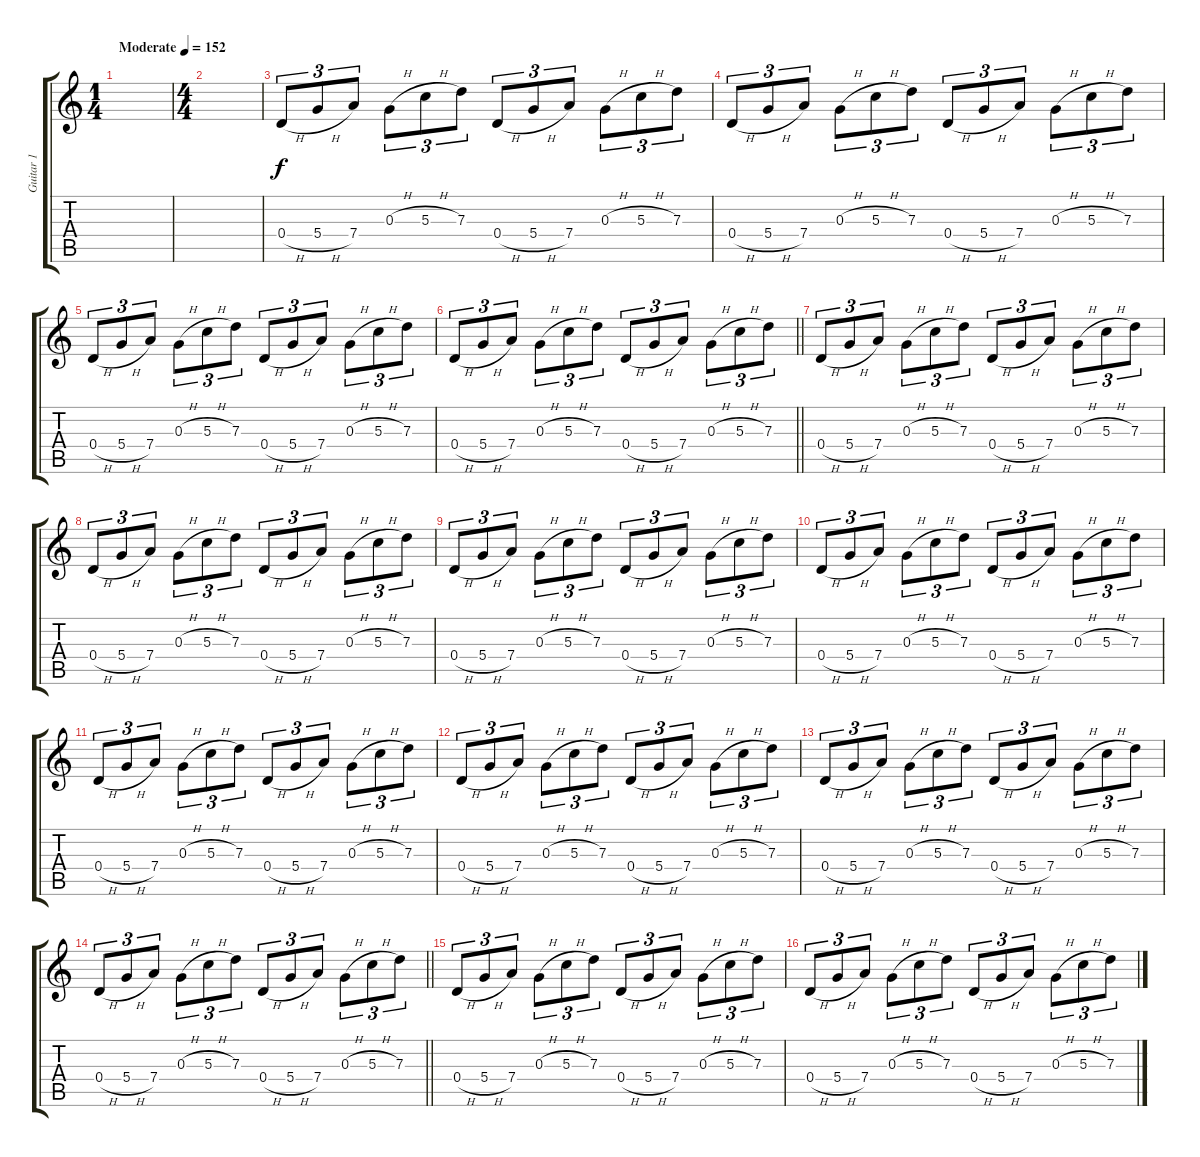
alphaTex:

\track ("Guitar 1" "Guitar 1") {instrument overdrivenguitar}
\staff {score tabs}
\tuning (E4 B3 G3 D3 A2 E2) {hide}
\ts (1 4)
\tempo (152 "Moderate")
\clef g2
\ks c
|
\ts (4 4)
|
0.4{h}.8{tu (3 2)} 5.4{h}.8{tu (3 2)} 7.4.8{tu (3 2)} 0.3{h}.8{tu (3 2)} 5.3{h}.8{tu (3 2)} 7.3.8{tu (3 2)} 0.4{h}.8{tu (3 2)} 5.4{h}.8{tu (3 2)} 7.4.8{tu (3 2)} 0.3{h}.8{tu (3 2)} 5.3{h}.8{tu (3 2)} 7.3.8{tu (3 2)} |
0.4{h}.8{tu (3 2)} 5.4{h}.8{tu (3 2)} 7.4.8{tu (3 2)} 0.3{h}.8{tu (3 2)} 5.3{h}.8{tu (3 2)} 7.3.8{tu (3 2)} 0.4{h}.8{tu (3 2)} 5.4{h}.8{tu (3 2)} 7.4.8{tu (3 2)} 0.3{h}.8{tu (3 2)} 5.3{h}.8{tu (3 2)} 7.3.8{tu (3 2)} |
0.4{h}.8{tu (3 2)} 5.4{h}.8{tu (3 2)} 7.4.8{tu (3 2)} 0.3{h}.8{tu (3 2)} 5.3{h}.8{tu (3 2)} 7.3.8{tu (3 2)} 0.4{h}.8{tu (3 2)} 5.4{h}.8{tu (3 2)} 7.4.8{tu (3 2)} 0.3{h}.8{tu (3 2)} 5.3{h}.8{tu (3 2)} 7.3.8{tu (3 2)} |
\barLineRight lightlight
0.4{h}.8{tu (3 2)} 5.4{h}.8{tu (3 2)} 7.4.8{tu (3 2)} 0.3{h}.8{tu (3 2)} 5.3{h}.8{tu (3 2)} 7.3.8{tu (3 2)} 0.4{h}.8{tu (3 2)} 5.4{h}.8{tu (3 2)} 7.4.8{tu (3 2)} 0.3{h}.8{tu (3 2)} 5.3{h}.8{tu (3 2)} 7.3.8{tu (3 2)} |
0.4{h}.8{tu (3 2)} 5.4{h}.8{tu (3 2)} 7.4.8{tu (3 2)} 0.3{h}.8{tu (3 2)} 5.3{h}.8{tu (3 2)} 7.3.8{tu (3 2)} 0.4{h}.8{tu (3 2)} 5.4{h}.8{tu (3 2)} 7.4.8{tu (3 2)} 0.3{h}.8{tu (3 2)} 5.3{h}.8{tu (3 2)} 7.3.8{tu (3 2)} |
0.4{h}.8{tu (3 2)} 5.4{h}.8{tu (3 2)} 7.4.8{tu (3 2)} 0.3{h}.8{tu (3 2)} 5.3{h}.8{tu (3 2)} 7.3.8{tu (3 2)} 0.4{h}.8{tu (3 2)} 5.4{h}.8{tu (3 2)} 7.4.8{tu (3 2)} 0.3{h}.8{tu (3 2)} 5.3{h}.8{tu (3 2)} 7.3.8{tu (3 2)} |
0.4{h}.8{tu (3 2)} 5.4{h}.8{tu (3 2)} 7.4.8{tu (3 2)} 0.3{h}.8{tu (3 2)} 5.3{h}.8{tu (3 2)} 7.3.8{tu (3 2)} 0.4{h}.8{tu (3 2)} 5.4{h}.8{tu (3 2)} 7.4.8{tu (3 2)} 0.3{h}.8{tu (3 2)} 5.3{h}.8{tu (3 2)} 7.3.8{tu (3 2)} |
0.4{h}.8{tu (3 2)} 5.4{h}.8{tu (3 2)} 7.4.8{tu (3 2)} 0.3{h}.8{tu (3 2)} 5.3{h}.8{tu (3 2)} 7.3.8{tu (3 2)} 0.4{h}.8{tu (3 2)} 5.4{h}.8{tu (3 2)} 7.4.8{tu (3 2)} 0.3{h}.8{tu (3 2)} 5.3{h}.8{tu (3 2)} 7.3.8{tu (3 2)} |
0.4{h}.8{tu (3 2)} 5.4{h}.8{tu (3 2)} 7.4.8{tu (3 2)} 0.3{h}.8{tu (3 2)} 5.3{h}.8{tu (3 2)} 7.3.8{tu (3 2)} 0.4{h}.8{tu (3 2)} 5.4{h}.8{tu (3 2)} 7.4.8{tu (3 2)} 0.3{h}.8{tu (3 2)} 5.3{h}.8{tu (3 2)} 7.3.8{tu (3 2)} |
0.4{h}.8{tu (3 2)} 5.4{h}.8{tu (3 2)} 7.4.8{tu (3 2)} 0.3{h}.8{tu (3 2)} 5.3{h}.8{tu (3 2)} 7.3.8{tu (3 2)} 0.4{h}.8{tu (3 2)} 5.4{h}.8{tu (3 2)} 7.4.8{tu (3 2)} 0.3{h}.8{tu (3 2)} 5.3{h}.8{tu (3 2)} 7.3.8{tu (3 2)} |
0.4{h}.8{tu (3 2)} 5.4{h}.8{tu (3 2)} 7.4.8{tu (3 2)} 0.3{h}.8{tu (3 2)} 5.3{h}.8{tu (3 2)} 7.3.8{tu (3 2)} 0.4{h}.8{tu (3 2)} 5.4{h}.8{tu (3 2)} 7.4.8{tu (3 2)} 0.3{h}.8{tu (3 2)} 5.3{h}.8{tu (3 2)} 7.3.8{tu (3 2)} |
\barLineRight lightlight
0.4{h}.8{tu (3 2)} 5.4{h}.8{tu (3 2)} 7.4.8{tu (3 2)} 0.3{h}.8{tu (3 2)} 5.3{h}.8{tu (3 2)} 7.3.8{tu (3 2)} 0.4{h}.8{tu (3 2)} 5.4{h}.8{tu (3 2)} 7.4.8{tu (3 2)} 0.3{h}.8{tu (3 2)} 5.3{h}.8{tu (3 2)} 7.3.8{tu (3 2)} |
0.4{h}.8{tu (3 2)} 5.4{h}.8{tu (3 2)} 7.4.8{tu (3 2)} 0.3{h}.8{tu (3 2)} 5.3{h}.8{tu (3 2)} 7.3.8{tu (3 2)} 0.4{h}.8{tu (3 2)} 5.4{h}.8{tu (3 2)} 7.4.8{tu (3 2)} 0.3{h}.8{tu (3 2)} 5.3{h}.8{tu (3 2)} 7.3.8{tu (3 2)} |
0.4{h}.8{tu (3 2)} 5.4{h}.8{tu (3 2)} 7.4.8{tu (3 2)} 0.3{h}.8{tu (3 2)} 5.3{h}.8{tu (3 2)} 7.3.8{tu (3 2)} 0.4{h}.8{tu (3 2)} 5.4{h}.8{tu (3 2)} 7.4.8{tu (3 2)} 0.3{h}.8{tu (3 2)} 5.3{h}.8{tu (3 2)} 7.3.8{tu (3 2)}
